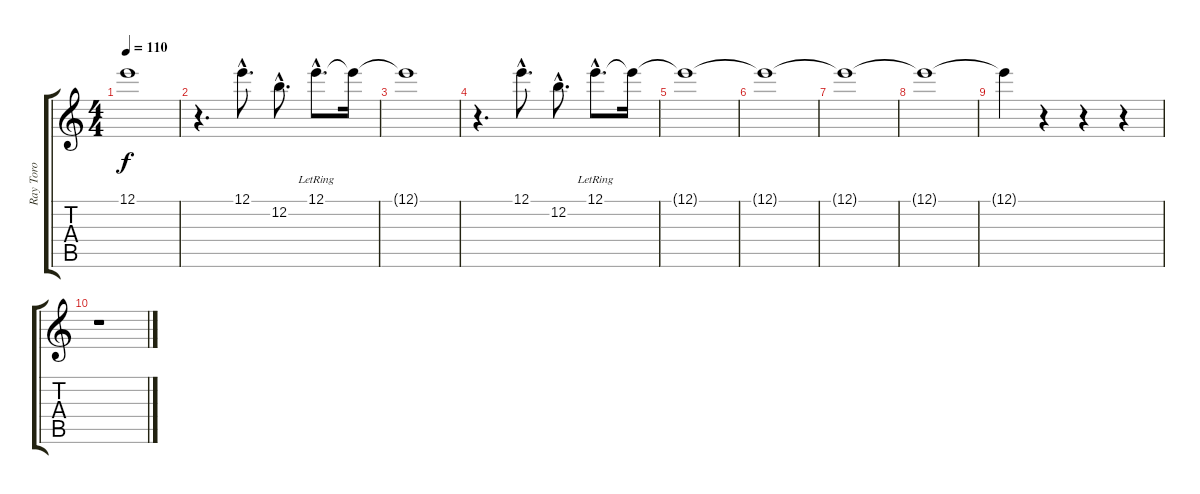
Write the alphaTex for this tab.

\track ("Ray Toro " "Ray Toro ") {instrument electricguitarjazz}
\staff {score tabs}
\tuning (E4 B3 G3 D3 A2 E2) {hide}
\ts (4 4)
\tempo 110
\clef g2
\ks c
12.1{t}.1{dy f} |
r.4{d} 12.1{hac}.8{d} 12.2{hac}.8{d} 12.1{hac lr}.8{d} 12.1{t}.16 |
12.1{t}.1 |
r.4{d} 12.1{hac}.8{d} 12.2{hac}.8{d} 12.1{hac lr}.8{d} 12.1{t}.16 |
12.1{t}.1{volume 4} |
12.1{t}.1 |
12.1{t}.1 |
12.1{t}.1 |
12.1{t}.4 r.4 r.4 r.4 |
r.1
